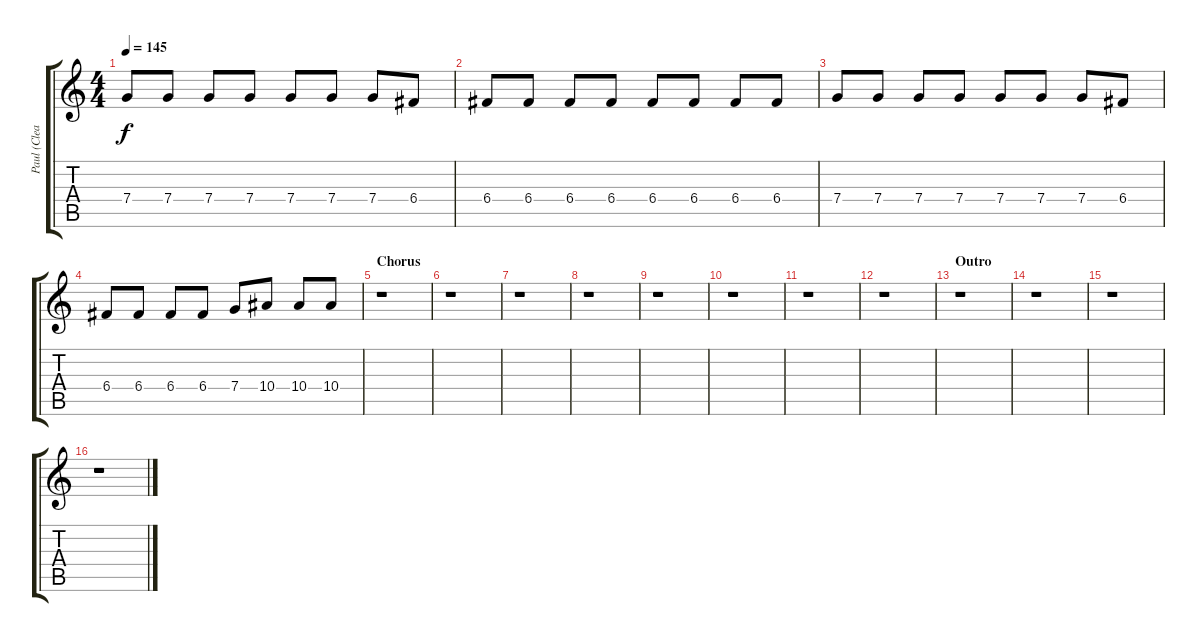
\track ("Paul (Clean)" "Paul (Clea") {instrument electricguitarjazz}
\staff {score tabs}
\tuning (D4 A3 F3 C3 G2 C2) {hide}
\ts (4 4)
\tempo 145
\clef g2
\ks c
7.4.8{dy f} 7.4.8 7.4.8 7.4.8 7.4.8 7.4.8 7.4.8 6.4.8 |
6.4.8 6.4.8 6.4.8 6.4.8 6.4.8 6.4.8 6.4.8 6.4.8 |
7.4.8 7.4.8 7.4.8 7.4.8 7.4.8 7.4.8 7.4.8 6.4.8 |
6.4.8 6.4.8 6.4.8 6.4.8 7.4.8 10.4.8 10.4.8 10.4.8 |
\section ("" "Chorus")
r.1 |
r.1 |
r.1 |
r.1 |
r.1 |
r.1 |
r.1 |
r.1 |
\section ("" "Outro")
r.1 |
r.1 |
r.1 |
r.1
